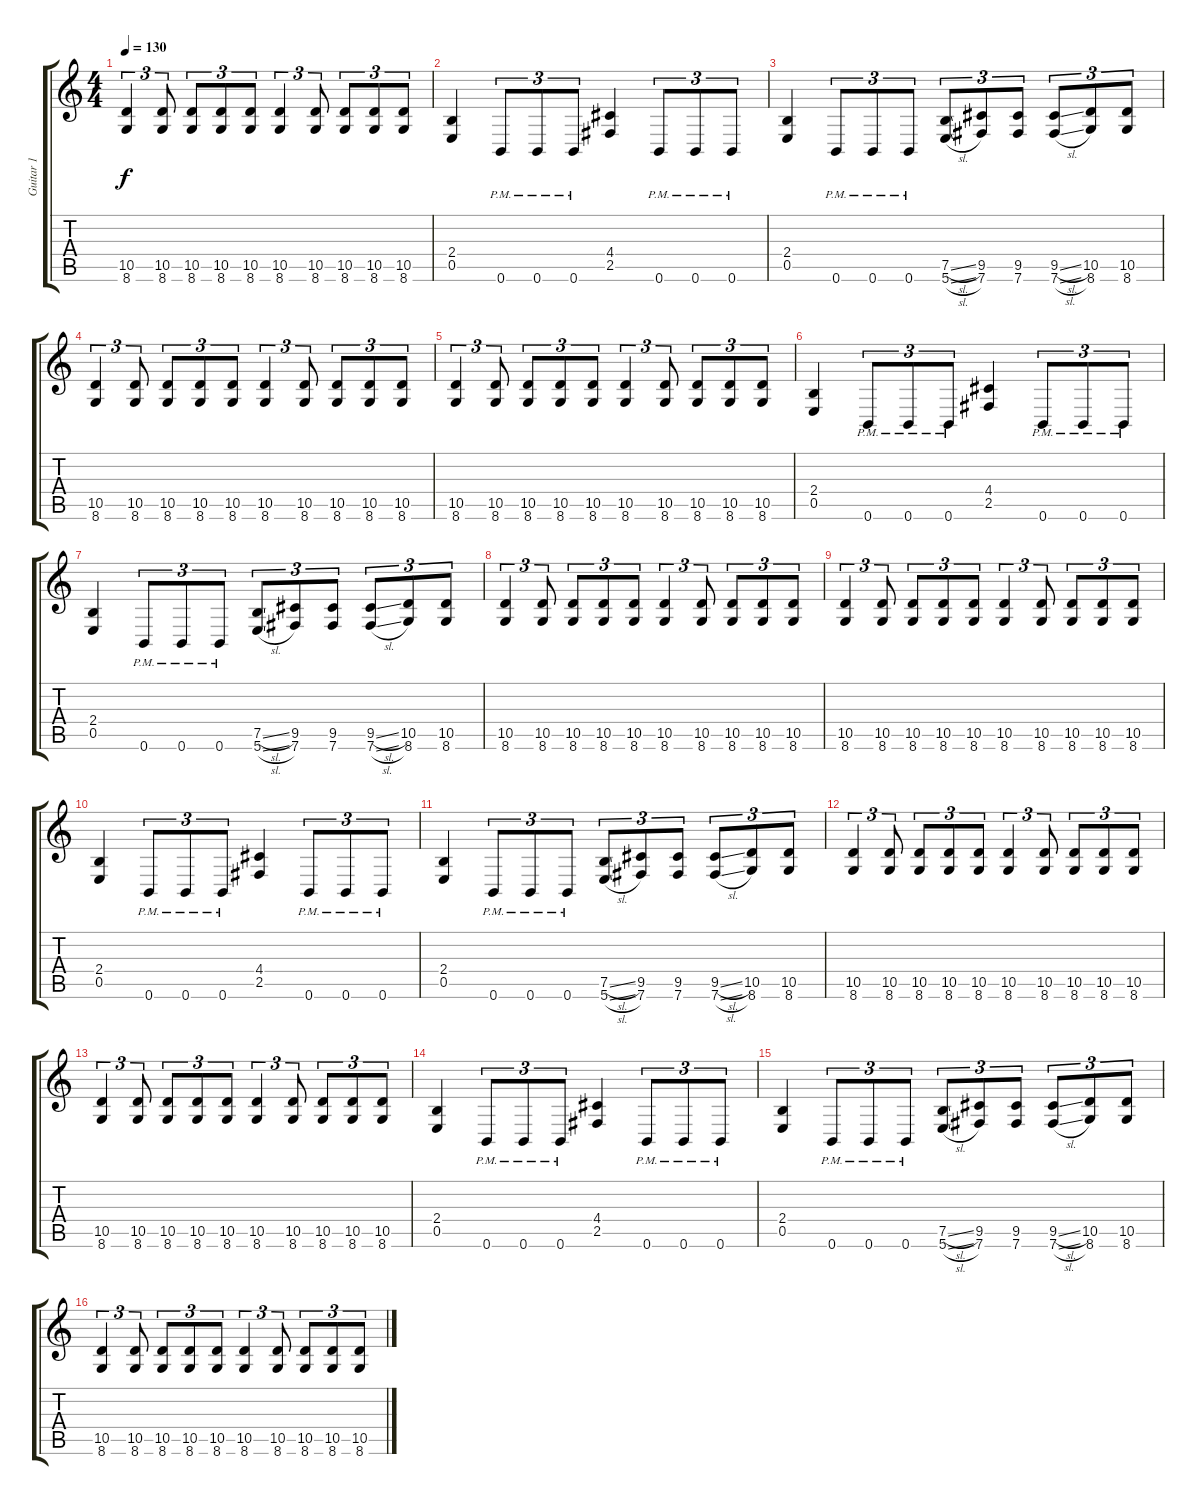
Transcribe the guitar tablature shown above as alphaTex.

\track ("Guitar 1" "Guitar 1") {instrument distortionguitar}
\staff {score tabs}
\tuning (B3 Gb3 D3 A2 E2 B1) {hide}
\ts (4 4)
\tempo 130
\clef g2
\ks c
(10.5 8.6).4{tu (3 2) dy f} (10.5 8.6).8{tu (3 2)} (10.5 8.6).8{tu (3 2)} (10.5 8.6).8{tu (3 2)} (10.5 8.6).8{tu (3 2)} (10.5 8.6).4{tu (3 2)} (10.5 8.6).8{tu (3 2)} (10.5 8.6).8{tu (3 2)} (10.5 8.6).8{tu (3 2)} (10.5 8.6).8{tu (3 2)} |
(2.4 0.5).4 0.6{pm}.8{tu (3 2)} 0.6{pm}.8{tu (3 2)} 0.6{pm}.8{tu (3 2)} (4.4 2.5).4 0.6{pm}.8{tu (3 2)} 0.6{pm}.8{tu (3 2)} 0.6{pm}.8{tu (3 2)} |
(2.4 0.5).4 0.6{pm}.8{tu (3 2)} 0.6{pm}.8{tu (3 2)} 0.6{pm}.8{tu (3 2)} (7.5{sl} 5.6{sl}).8{tu (3 2)} (9.5 7.6).8{tu (3 2)} (9.5 7.6).8{tu (3 2)} (9.5{sl} 7.6{sl}).8{tu (3 2)} (10.5 8.6).8{tu (3 2)} (10.5 8.6).8{tu (3 2)} |
(10.5 8.6).4{tu (3 2)} (10.5 8.6).8{tu (3 2)} (10.5 8.6).8{tu (3 2)} (10.5 8.6).8{tu (3 2)} (10.5 8.6).8{tu (3 2)} (10.5 8.6).4{tu (3 2)} (10.5 8.6).8{tu (3 2)} (10.5 8.6).8{tu (3 2)} (10.5 8.6).8{tu (3 2)} (10.5 8.6).8{tu (3 2)} |
(10.5 8.6).4{tu (3 2)} (10.5 8.6).8{tu (3 2)} (10.5 8.6).8{tu (3 2)} (10.5 8.6).8{tu (3 2)} (10.5 8.6).8{tu (3 2)} (10.5 8.6).4{tu (3 2)} (10.5 8.6).8{tu (3 2)} (10.5 8.6).8{tu (3 2)} (10.5 8.6).8{tu (3 2)} (10.5 8.6).8{tu (3 2)} |
(2.4 0.5).4 0.6{pm}.8{tu (3 2)} 0.6{pm}.8{tu (3 2)} 0.6{pm}.8{tu (3 2)} (4.4 2.5).4 0.6{pm}.8{tu (3 2)} 0.6{pm}.8{tu (3 2)} 0.6{pm}.8{tu (3 2)} |
(2.4 0.5).4 0.6{pm}.8{tu (3 2)} 0.6{pm}.8{tu (3 2)} 0.6{pm}.8{tu (3 2)} (7.5{sl} 5.6{sl}).8{tu (3 2)} (9.5 7.6).8{tu (3 2)} (9.5 7.6).8{tu (3 2)} (9.5{sl} 7.6{sl}).8{tu (3 2)} (10.5 8.6).8{tu (3 2)} (10.5 8.6).8{tu (3 2)} |
(10.5 8.6).4{tu (3 2)} (10.5 8.6).8{tu (3 2)} (10.5 8.6).8{tu (3 2)} (10.5 8.6).8{tu (3 2)} (10.5 8.6).8{tu (3 2)} (10.5 8.6).4{tu (3 2)} (10.5 8.6).8{tu (3 2)} (10.5 8.6).8{tu (3 2)} (10.5 8.6).8{tu (3 2)} (10.5 8.6).8{tu (3 2)} |
(10.5 8.6).4{tu (3 2)} (10.5 8.6).8{tu (3 2)} (10.5 8.6).8{tu (3 2)} (10.5 8.6).8{tu (3 2)} (10.5 8.6).8{tu (3 2)} (10.5 8.6).4{tu (3 2)} (10.5 8.6).8{tu (3 2)} (10.5 8.6).8{tu (3 2)} (10.5 8.6).8{tu (3 2)} (10.5 8.6).8{tu (3 2)} |
(2.4 0.5).4 0.6{pm}.8{tu (3 2)} 0.6{pm}.8{tu (3 2)} 0.6{pm}.8{tu (3 2)} (4.4 2.5).4 0.6{pm}.8{tu (3 2)} 0.6{pm}.8{tu (3 2)} 0.6{pm}.8{tu (3 2)} |
(2.4 0.5).4 0.6{pm}.8{tu (3 2)} 0.6{pm}.8{tu (3 2)} 0.6{pm}.8{tu (3 2)} (7.5{sl} 5.6{sl}).8{tu (3 2)} (9.5 7.6).8{tu (3 2)} (9.5 7.6).8{tu (3 2)} (9.5{sl} 7.6{sl}).8{tu (3 2)} (10.5 8.6).8{tu (3 2)} (10.5 8.6).8{tu (3 2)} |
(10.5 8.6).4{tu (3 2)} (10.5 8.6).8{tu (3 2)} (10.5 8.6).8{tu (3 2)} (10.5 8.6).8{tu (3 2)} (10.5 8.6).8{tu (3 2)} (10.5 8.6).4{tu (3 2)} (10.5 8.6).8{tu (3 2)} (10.5 8.6).8{tu (3 2)} (10.5 8.6).8{tu (3 2)} (10.5 8.6).8{tu (3 2)} |
(10.5 8.6).4{tu (3 2)} (10.5 8.6).8{tu (3 2)} (10.5 8.6).8{tu (3 2)} (10.5 8.6).8{tu (3 2)} (10.5 8.6).8{tu (3 2)} (10.5 8.6).4{tu (3 2)} (10.5 8.6).8{tu (3 2)} (10.5 8.6).8{tu (3 2)} (10.5 8.6).8{tu (3 2)} (10.5 8.6).8{tu (3 2)} |
(2.4 0.5).4 0.6{pm}.8{tu (3 2)} 0.6{pm}.8{tu (3 2)} 0.6{pm}.8{tu (3 2)} (4.4 2.5).4 0.6{pm}.8{tu (3 2)} 0.6{pm}.8{tu (3 2)} 0.6{pm}.8{tu (3 2)} |
(2.4 0.5).4 0.6{pm}.8{tu (3 2)} 0.6{pm}.8{tu (3 2)} 0.6{pm}.8{tu (3 2)} (7.5{sl} 5.6{sl}).8{tu (3 2)} (9.5 7.6).8{tu (3 2)} (9.5 7.6).8{tu (3 2)} (9.5{sl} 7.6{sl}).8{tu (3 2)} (10.5 8.6).8{tu (3 2)} (10.5 8.6).8{tu (3 2)} |
(10.5 8.6).4{tu (3 2)} (10.5 8.6).8{tu (3 2)} (10.5 8.6).8{tu (3 2)} (10.5 8.6).8{tu (3 2)} (10.5 8.6).8{tu (3 2)} (10.5 8.6).4{tu (3 2)} (10.5 8.6).8{tu (3 2)} (10.5 8.6).8{tu (3 2)} (10.5 8.6).8{tu (3 2)} (10.5 8.6).8{tu (3 2)}
